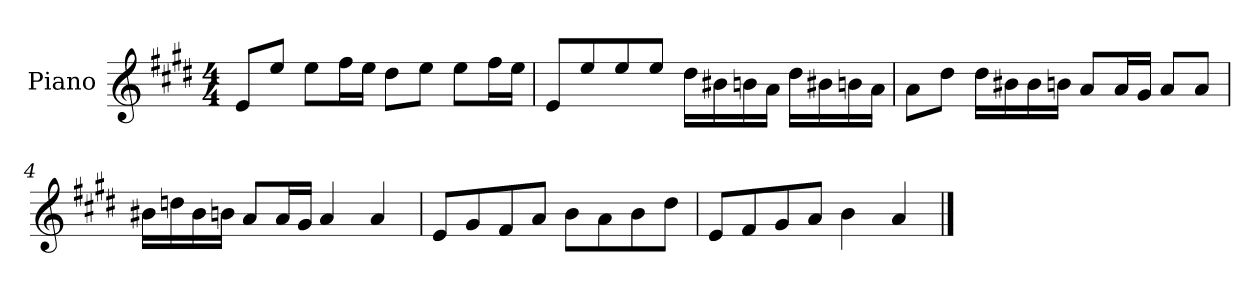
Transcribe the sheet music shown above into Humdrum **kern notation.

**kern
*part1
*staff1
*I"Piano
*I'P-no
*clefG2
*k[f#c#g#d#]
*M4/4
*MM90
=1
8e/L
8ee/J
8ee\L
16ff#\L
16ee\JJ
8dd#\L
8ee\J
8ee\L
16ff#\L
16ee\JJ
=2
8e/L
8ee/
8ee/
8ee/J
16dd#\LL
16b#X\
16bn\
16a\JJ
16dd#\LL
16b#X\
16bn\
16a\JJ
=3
8a\L
8dd#\J
16dd#\LL
16b#X\
16b#\
16bn\JJ
8a/L
16a/L
16g#/JJ
8a/L
8a/J
!!LO:LB:g=z
=4
16b#X\LL
16ddn\
16b#\
16bn\JJ
8a/L
16a/L
16g#/JJ
4a/
4a/
=5
8e/L
8g#/
8f#/
8a/J
8b\L
8a\
8b\
8dd#\J
=6
8e/L
8f#/
8g#/
8a/J
4b\
4a/
==
*-
